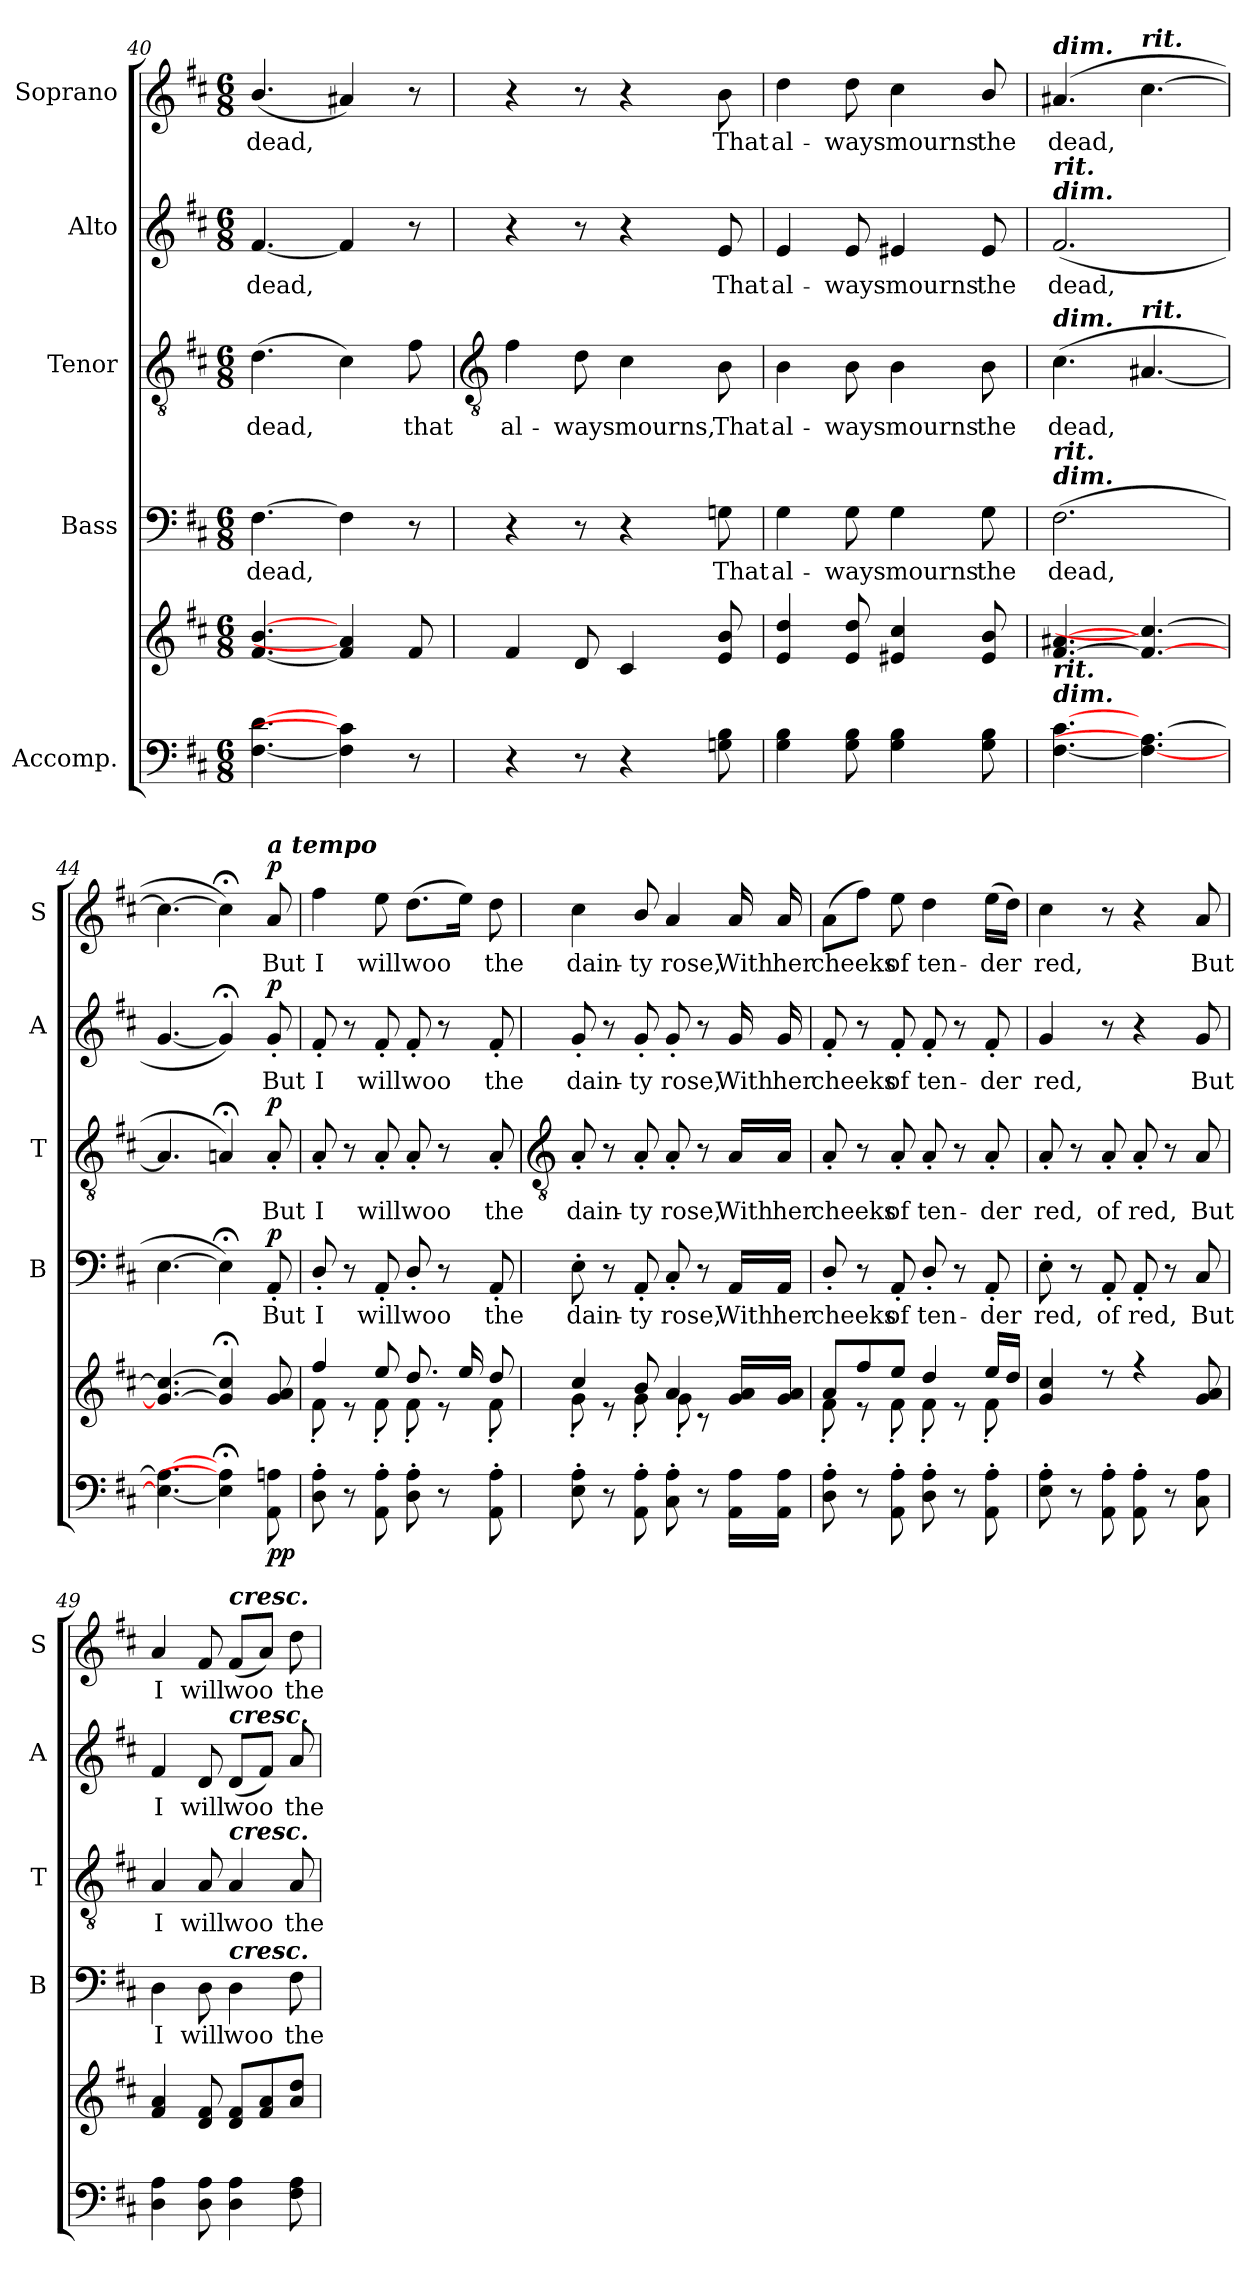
**kern	**kern	**dynam	**kern	**text	**dynam	**kern	**text	**dynam	**kern	**text	**dynam	**kern	**text	**dynam
*part5	*part5	*part5	*part4	*part4	*part4	*part3	*part3	*part3	*part2	*part2	*part2	*part1	*part1	*part1
*staff6	*staff5	*staff5/6	*staff4	*staff4	*staff4	*staff3	*staff3	*staff3	*staff2	*staff2	*staff2	*staff1	*staff1	*staff1
*I"Accomp.	*	*	*I"Bass	*	*	*I"Tenor	*	*	*I"Alto	*	*	*I"Soprano	*	*
*	*	*	*I'B	*	*	*I'T	*	*	*I'A	*	*	*I'S	*	*
*clefF4	*clefG2	*	*clefF4	*	*	*clefGv2	*	*	*clefG2	*	*	*clefG2	*	*
*k[f#c#]	*k[f#c#]	*	*k[f#c#]	*	*	*k[f#c#]	*	*	*k[f#c#]	*	*	*k[f#c#]	*	*
*D:	*D:	*	*D:	*	*	*D:	*	*	*D:	*	*	*D:	*	*
*M6/8	*M6/8	*	*M6/8	*	*	*M6/8	*	*	*M6/8	*	*	*M6/8	*	*
=40	=40	=40	=40	=40	=40	=40	=40	=40	=40	=40	=40	=40	=40	=40
!	!	!	!	!LO:LY:b	!	!	!LO:LY:b	!	!	!LO:LY:b	!	!	!LO:LY:b	!
[4.F# [4.d	[4.f#/ [4.b/	.	[4.F#	dead,	.	(>4.d	dead,	.	[4.f#	dead,	.	(<4.b/	dead,	.
4F#] 4c#]	4f#] 4a#]	.	4F#]	.	.	4c#)	.	.	4f#]	.	.	4a#X)	.	.
!	!	!	!	!	!	!	!LO:LY:b	!	!	!	!	!	!	!
8r	8f#	.	8r	.	.	8f#	that	.	8r	.	.	8r	.	.
!!LO:LB:g=z
=41	=41	=41	=41	=41	=41	=41	=41	=41	=41	=41	=41	=41	=41	=41
*	*	*	*	*	*	*clefGv2	*	*	*	*	*	*	*	*
*	*^	*	*	*	*	*	*	*	*	*	*	*	*	*
!	!	!LO:N:vis=1	!	!	!	!	!	!LO:LY:b	!	!	!	!	!	!	!
4r	4f#	2.ryy	.	4r	.	.	4f#	al-	.	4r	.	.	4r	.	.
!	!	!	!	!	!	!	!	!LO:LY:b	!	!	!	!	!	!	!
8r	8d	.	.	8r	.	.	8d	-ways	.	8r	.	.	8r	.	.
!	!	!	!	!	!	!	!	!LO:LY:b	!	!	!	!	!	!	!
4r	4c#	.	.	4r	.	.	4c#	mourns,	.	4r	.	.	4r	.	.
!	!	!	!	!	!LO:LY:b	!	!	!LO:LY:b	!	!	!LO:LY:b	!	!	!LO:LY:b	!
8Gn 8B	8e 8b	.	.	8Gn	That	.	8B	That	.	8e	That	.	8b	That	.
=42	=42	=42	=42	=42	=42	=42	=42	=42	=42	=42	=42	=42	=42	=42	=42
!	!	!LO:N:vis=1	!	!	!LO:LY:b	!	!	!LO:LY:b	!	!	!LO:LY:b	!	!	!LO:LY:b	!
4G 4B	4e 4dd	2.ryy	.	4G	al-	.	4B	al-	.	4e	al-	.	4dd	al-	.
!	!	!	!	!	!LO:LY:b	!	!	!LO:LY:b	!	!	!LO:LY:b	!	!	!LO:LY:b	!
8G 8B	8e 8dd	.	.	8G	-ways	.	8B	-ways	.	8e	-ways	.	8dd	-ways	.
!	!	!	!	!	!LO:LY:b	!	!	!LO:LY:b	!	!	!LO:LY:b	!	!	!LO:LY:b	!
4G 4B	4e#X 4cc#	.	.	4G	mourns	.	4B	mourns	.	4e#X	mourns	.	4cc#	mourns	.
!	!	!	!	!	!LO:LY:b	!	!	!LO:LY:b	!	!	!LO:LY:b	!	!	!LO:LY:b	!
8G 8B	8e#/ 8b/	.	.	8G	the	.	8B	the	.	8e#	the	.	8b/	the	.
=43	=43	=43	=43	=43	=43	=43	=43	=43	=43	=43	=43	=43	=43	=43	=43
!	!	!	!	!	!	!	!	!	!	!	!	!	!LO:TX:a:Bi:t=dim.	!	!
!	!	!	!	!	!	!	!	!	!	!LO:TX:a:Bi:t=dim.	!	!	!	!	!
!	!	!	!	!	!	!	!	!	!	!LO:TX:a:Bi:t=rit.	!	!	!	!	!
!	!	!	!	!	!	!	!LO:TX:a:Bi:t=dim.	!	!	!	!	!	!	!	!
!	!	!	!	!LO:TX:a:Bi:t=dim.	!	!	!	!	!	!	!	!	!	!	!
!	!	!	!	!LO:TX:a:Bi:t=rit.	!	!	!	!	!	!	!	!	!	!	!
!LO:TX:a:Bi:t=dim.	!	!	!	!	!	!	!	!	!	!	!	!	!	!	!
!LO:TX:a:Bi:t=rit.	!	!	!	!	!	!	!	!	!	!	!	!	!	!	!
!	!	!LO:N:vis=1	!	!	!LO:LY:b	!	!	!LO:LY:b	!	!	!LO:LY:b	!	!	!LO:LY:b	!
[4.F# [4.c#	[4.f# [4.a#X	2.ryy	.	(>2.F#	dead,	.	(<4.c#	dead,	.	(<2.f#	dead,	.	(>4.a#X	dead,	.
!	!	!	!	!	!	!	!	!	!	!	!	!	!LO:TX:a:Bi:t=rit.	!	!
!	!	!	!	!	!	!	!LO:TX:a:Bi:t=rit.	!	!	!	!	!	!	!	!
4.F#_ 4.A#_	4.f#_ 4.cc#_	.	.	.	.	.	[4.A#X	.	.	.	.	.	[4.cc#	.	.
=44	=44	=44	=44	=44	=44	=44	=44	=44	=44	=44	=44	=44	=44	=44	=44
!	!	!LO:N:vis=1	!	!	!	!	!	!	!	!	!	!	!	!	!
4.E_ 4.A#_	4.g_ 4.cc#_	2.ryy	.	[4.E	.	.	4.A#]	.	.	[4.g	.	.	4.cc#_	.	.
4E];< 4A];<	4g];< 4cc#];<	.	.	4E;<])	.	.	4An;<)	.	.	4g;<])	.	.	4cc#;<])	.	.
!	!	!	!	!	!	!	!	!	!	!	!	!	!LO:TX:a:Bi:t=a tempo	!	!
!	!	!	!LO:DY:b=2	!	!LO:LY:b	!	!	!LO:LY:b	!	!	!LO:LY:b	!	!	!LO:LY:b	!
!	!	!	!LO:DY:n=1:b	!	!	!LO:DY:b	!	!	!LO:DY:b	!	!	!LO:DY:b	!	!	!LO:DY:b
8AA\ 8A\	8g 8a	.	p p	8AA'	But	p	8A'	But	p	8g'	But	p	8a	But	p
=45	=45	=45	=45	=45	=45	=45	=45	=45	=45	=45	=45	=45	=45	=45	=45
!	!	!	!	!	!LO:LY:b	!	!	!LO:LY:b	!	!	!LO:LY:b	!	!	!LO:LY:b	!
8D\' 8A\'	4ff#/	8f#'\	.	8D'/	I	.	8A'	I	.	8f#'	I	.	4ff#	I	.
8r	.	8r	.	8r	.	.	8r	.	.	8r	.	.	.	.	.
!	!	!	!	!	!LO:LY:b	!	!	!LO:LY:b	!	!	!LO:LY:b	!	!	!LO:LY:b	!
8AA' 8A'	8ee/	8f#'\	.	8AA'	will	.	8A'	will	.	8f#'	will	.	8ee	will	.
!	!	!	!	!	!LO:LY:b	!	!	!LO:LY:b	!	!	!LO:LY:b	!	!	!LO:LY:b	!
8D\' 8A\'	8.dd/L	8f#'\	.	8D'/	woo	.	8A'	woo	.	8f#'	woo	.	(>8.ddL	woo	.
8r	.	8r	.	8r	.	.	8r	.	.	8r	.	.	.	.	.
.	16ee/L	.	.	.	.	.	.	.	.	.	.	.	16eeJ)	.	.
!	!	!	!	!	!LO:LY:b	!	!	!LO:LY:b	!	!	!LO:LY:b	!	!	!LO:LY:b	!
8AA' 8A'	8dd/J	8f#'\	.	8AA'	the	.	8A'	the	.	8f#'	the	.	8dd	the	.
!!LO:LB:g=z
=46	=46	=46	=46	=46	=46	=46	=46	=46	=46	=46	=46	=46	=46	=46	=46
*	*	*	*	*	*	*	*clefGv2	*	*	*	*	*	*	*	*
!	!	!	!	!	!LO:LY:b	!	!	!LO:LY:b	!	!	!LO:LY:b	!	!	!LO:LY:b	!
8E' 8A'	4cc#/	8g'\	.	8E'	dain-	.	8A'	dain-	.	8g'	dain-	.	4cc#	dain-	.
8r	.	8r	.	8r	.	.	8r	.	.	8r	.	.	.	.	.
!	!	!	!	!	!LO:LY:b	!	!	!LO:LY:b	!	!	!LO:LY:b	!	!	!LO:LY:b	!
8AA' 8A'	8b/	8g'\	.	8AA'	-ty	.	8A'	-ty	.	8g'	-ty	.	8b/	-ty	.
!	!	!	!	!	!LO:LY:b	!	!	!LO:LY:b	!	!	!LO:LY:b	!	!	!LO:LY:b	!
8C#' 8A'	4a	8g'\	.	8C#'	rose,	.	8A'	rose,	.	8g'	rose,	.	4a	rose,	.
8r	.	8r	.	8r	.	.	8r	.	.	8r	.	.	.	.	.
!	!	!	!	!	!LO:LY:b	!	!	!LO:LY:b	!	!	!LO:LY:b	!	!	!LO:LY:b	!
16AA 16ALL	16g 16aLL	8ryy	.	16AA/LL	With	.	16A/LL	With	.	16g	With	.	16a	With	.
!	!	!	!	!	!LO:LY:b	!	!	!LO:LY:b	!	!	!LO:LY:b	!	!	!LO:LY:b	!
16AA 16AJJ	16g 16aJJ	.	.	16AA/JJ	her	.	16A/JJ	her	.	16g	her	.	16a	her	.
=47	=47	=47	=47	=47	=47	=47	=47	=47	=47	=47	=47	=47	=47	=47	=47
!	!	!	!	!	!LO:LY:b	!	!	!LO:LY:b	!	!	!LO:LY:b	!	!	!LO:LY:b	!
8D\' 8A\'	8a/L	8f#'\	.	8D'/	cheeks	.	8A'	cheeks	.	8f#'	cheeks	.	(>8aL	cheeks	.
8r	8ff#/	8r	.	8r	.	.	8r	.	.	8r	.	.	8ff#J)	.	.
!	!	!	!	!	!LO:LY:b	!	!	!LO:LY:b	!	!	!LO:LY:b	!	!	!LO:LY:b	!
8AA' 8A'	8ee/J	8f#'\	.	8AA'	of	.	8A'	of	.	8f#'	of	.	8ee	of	.
!	!	!	!	!	!LO:LY:b	!	!	!LO:LY:b	!	!	!LO:LY:b	!	!	!LO:LY:b	!
8D\' 8A\'	4dd/	8f#'\	.	8D'/	ten-	.	8A'	ten-	.	8f#'	ten-	.	4dd	ten-	.
8r	.	8r	.	8r	.	.	8r	.	.	8r	.	.	.	.	.
!	!	!	!	!	!LO:LY:b	!	!	!LO:LY:b	!	!	!LO:LY:b	!	!	!LO:LY:b	!
8AA' 8A'	16ee/LL	8f#'\	.	8AA'	-der	.	8A'	-der	.	8f#'	-der	.	(>16eeLL	-der	.
.	16dd/JJ	.	.	.	.	.	.	.	.	.	.	.	16ddJJ)	.	.
=48	=48	=48	=48	=48	=48	=48	=48	=48	=48	=48	=48	=48	=48	=48	=48
!	!	!LO:N:vis=1	!	!	!LO:LY:b	!	!	!LO:LY:b	!	!	!LO:LY:b	!	!	!LO:LY:b	!
8E' 8A'	4g 4cc#	2.ryy	.	8E'	red,	.	8A'	red,	.	4g	red,	.	4cc#	red,	.
8r	.	.	.	8r	.	.	8r	.	.	.	.	.	.	.	.
!	!	!	!	!	!LO:LY:b	!	!	!LO:LY:b	!	!	!	!	!	!	!
8AA' 8A'	8r	.	.	8AA'	of	.	8A'	of	.	8r	.	.	8r	.	.
!	!	!	!	!	!LO:LY:b	!	!	!LO:LY:b	!	!	!	!	!	!	!
8AA' 8A'	4r	.	.	8AA'	red,	.	8A'	red,	.	4r	.	.	4r	.	.
8r	.	.	.	8r	.	.	8r	.	.	.	.	.	.	.	.
!	!	!	!	!	!LO:LY:b	!	!	!LO:LY:b	!	!	!LO:LY:b	!	!	!LO:LY:b	!
8C# 8A	8g 8a	.	.	8C#	But	.	8A	But	.	8g	But	.	8a	But	.
=49	=49	=49	=49	=49	=49	=49	=49	=49	=49	=49	=49	=49	=49	=49	=49
!	!	!LO:N:vis=1	!	!	!LO:LY:b	!	!	!LO:LY:b	!	!	!LO:LY:b	!	!	!LO:LY:b	!
4D 4A	4f# 4a	2.ryy	.	4D	I	.	4A	I	.	4f#	I	.	4a	I	.
!	!	!	!	!	!LO:LY:b	!	!	!LO:LY:b	!	!	!LO:LY:b	!	!	!LO:LY:b	!
8D 8A	8d 8f#	.	.	8D	will	.	8A	will	.	8d	will	.	8f#	will	.
!	!	!	!	!	!	!	!	!	!	!	!	!	!LO:TX:a:Bi:t=cresc.	!	!
!	!	!	!	!	!	!	!	!	!	!LO:TX:a:Bi:t=cresc.	!	!	!	!	!
!	!	!	!	!	!	!	!LO:TX:a:Bi:t=cresc.	!	!	!	!	!	!	!	!
!	!	!	!	!LO:TX:a:Bi:t=cresc.	!	!	!	!	!	!	!	!	!	!	!
!	!	!	!	!	!LO:LY:b	!	!	!LO:LY:b	!	!	!LO:LY:b	!	!	!LO:LY:b	!
4D 4A	8d 8f#L	.	.	4D	woo	.	4A	woo	.	(<8dL	woo	.	(<8f#L	woo	.
.	8f# 8a	.	.	.	.	.	.	.	.	8f#J)	.	.	8aJ)	.	.
!	!	!	!	!	!LO:LY:b	!	!	!LO:LY:b	!	!	!LO:LY:b	!	!	!LO:LY:b	!
8F# 8A	8a 8ddJ	.	.	8F#	the	.	8A	the	.	8a	the	.	8dd	the	.
*	*v	*v	*	*	*	*	*	*	*	*	*	*	*	*	*
=	=	=	=	=	=	=	=	=	=	=	=	=	=	=
*-	*-	*-	*-	*-	*-	*-	*-	*-	*-	*-	*-	*-	*-	*-
